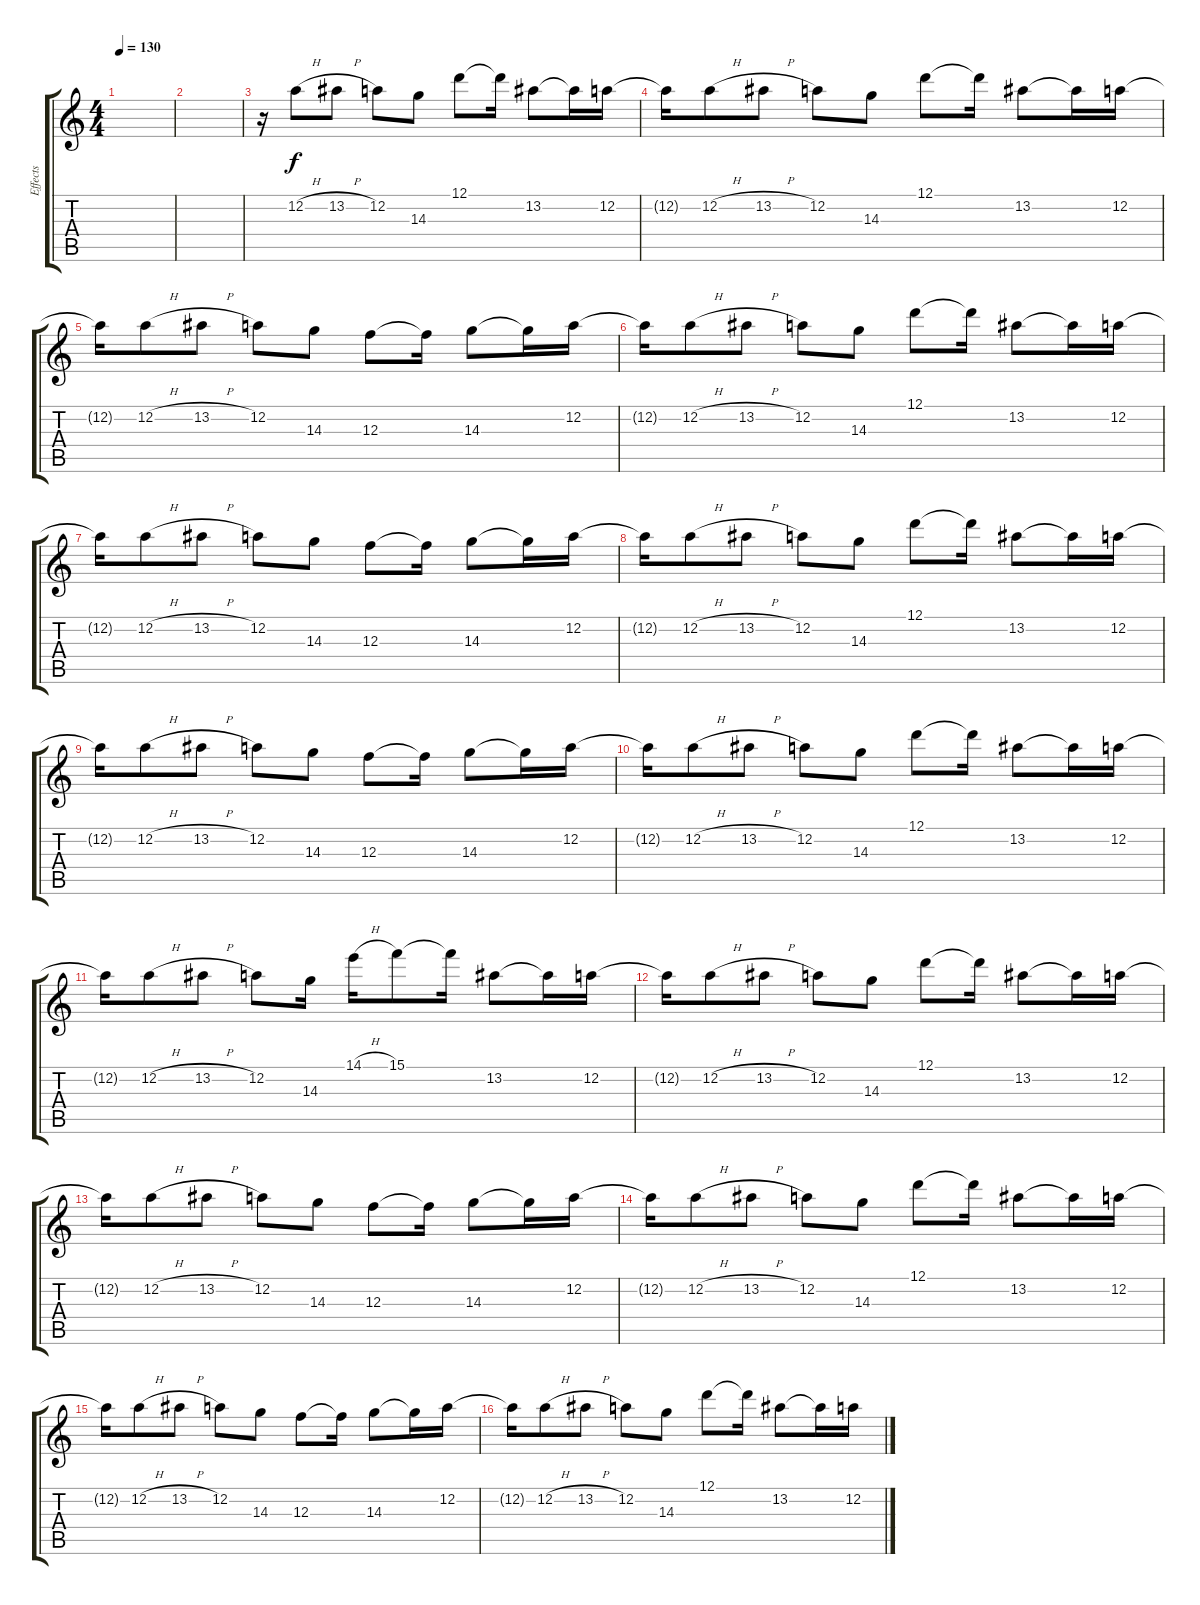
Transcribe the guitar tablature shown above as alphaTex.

\track ("Effects" "Effects") {instrument distortionguitar}
\staff {score tabs}
\tuning (D4 A3 F3 C3 G2 C2) {hide}
\ts (4 4)
\tempo 130
\clef g2
\ks c
|
|
r.16 12.2{h}.8 13.2{h}.8 12.2.8 14.3.8 12.1.8 12.1{t}.16 13.2.8 13.2{t}.16 12.2.16 |
12.2{t}.16 12.2{h}.8 13.2{h}.8 12.2.8 14.3.8 12.1.8 12.1{t}.16 13.2.8 13.2{t}.16 12.2.16 |
12.2{t}.16 12.2{h}.8 13.2{h}.8 12.2.8 14.3.8 12.3.8 12.3{t}.16 14.3.8 14.3{t}.16 12.2.16 |
12.2{t}.16 12.2{h}.8 13.2{h}.8 12.2.8 14.3.8 12.1.8 12.1{t}.16 13.2.8 13.2{t}.16 12.2.16 |
12.2{t}.16 12.2{h}.8 13.2{h}.8 12.2.8 14.3.8 12.3.8 12.3{t}.16 14.3.8 14.3{t}.16 12.2.16 |
12.2{t}.16 12.2{h}.8 13.2{h}.8 12.2.8 14.3.8 12.1.8 12.1{t}.16 13.2.8 13.2{t}.16 12.2.16 |
12.2{t}.16 12.2{h}.8 13.2{h}.8 12.2.8 14.3.8 12.3.8 12.3{t}.16 14.3.8 14.3{t}.16 12.2.16 |
12.2{t}.16 12.2{h}.8 13.2{h}.8 12.2.8 14.3.8 12.1.8 12.1{t}.16 13.2.8 13.2{t}.16 12.2.16 |
12.2{t}.16 12.2{h}.8 13.2{h}.8 12.2.8 14.3.16 14.1{h}.16 15.1.8 15.1{t}.16 13.2.8 13.2{t}.16 12.2.16 |
12.2{t}.16 12.2{h}.8 13.2{h}.8 12.2.8 14.3.8 12.1.8 12.1{t}.16 13.2.8 13.2{t}.16 12.2.16 |
12.2{t}.16 12.2{h}.8 13.2{h}.8 12.2.8 14.3.8 12.3.8 12.3{t}.16 14.3.8 14.3{t}.16 12.2.16 |
12.2{t}.16 12.2{h}.8 13.2{h}.8 12.2.8 14.3.8 12.1.8 12.1{t}.16 13.2.8 13.2{t}.16 12.2.16 |
12.2{t}.16 12.2{h}.8 13.2{h}.8 12.2.8 14.3.8 12.3.8 12.3{t}.16 14.3.8 14.3{t}.16 12.2.16 |
12.2{t}.16 12.2{h}.8 13.2{h}.8 12.2.8 14.3.8 12.1.8 12.1{t}.16 13.2.8 13.2{t}.16 12.2.16
